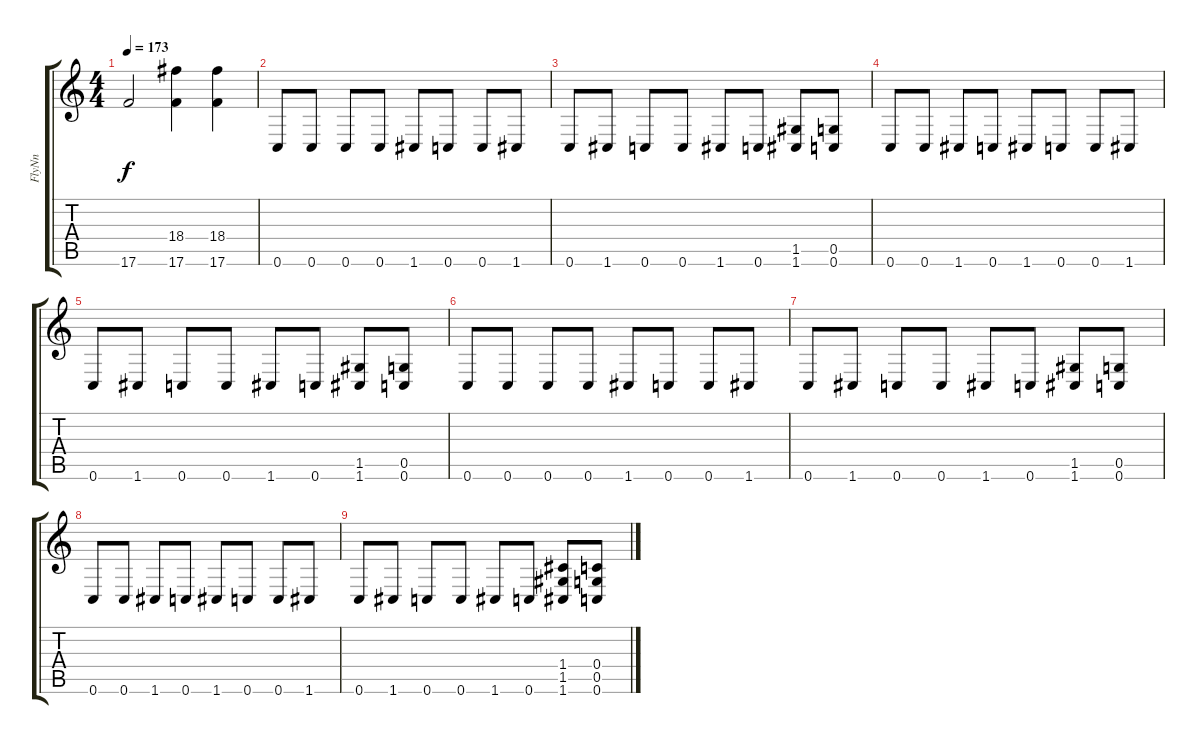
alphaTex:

\track ("FlyNn" "FlyNn") {instrument distortionguitar}
\staff {score tabs}
\tuning (D4 A3 F3 C3 G2 C2) {hide}
\ts (4 4)
\tempo 173
\clef g2
\ks c
17.6{t}.2{dy f} (18.4 17.6).4 (18.4 17.6).4 |
0.6.8 0.6.8 0.6.8 0.6.8 1.6.8 0.6.8 0.6.8 1.6.8 |
0.6.8 1.6.8 0.6.8 0.6.8 1.6.8 0.6.8 (1.5 1.6).8 (0.5 0.6).8 |
0.6.8 0.6.8 1.6.8 0.6.8 1.6.8 0.6.8 0.6.8 1.6.8 |
0.6.8 1.6.8 0.6.8 0.6.8 1.6.8 0.6.8 (1.5 1.6).8 (0.5 0.6).8 |
0.6.8 0.6.8 0.6.8 0.6.8 1.6.8 0.6.8 0.6.8 1.6.8 |
0.6.8 1.6.8 0.6.8 0.6.8 1.6.8 0.6.8 (1.5 1.6).8 (0.5 0.6).8 |
0.6.8 0.6.8 1.6.8 0.6.8 1.6.8 0.6.8 0.6.8 1.6.8 |
0.6.8 1.6.8 0.6.8 0.6.8 1.6.8 0.6.8 (1.4 1.5 1.6).8 (0.4 0.5 0.6).8
